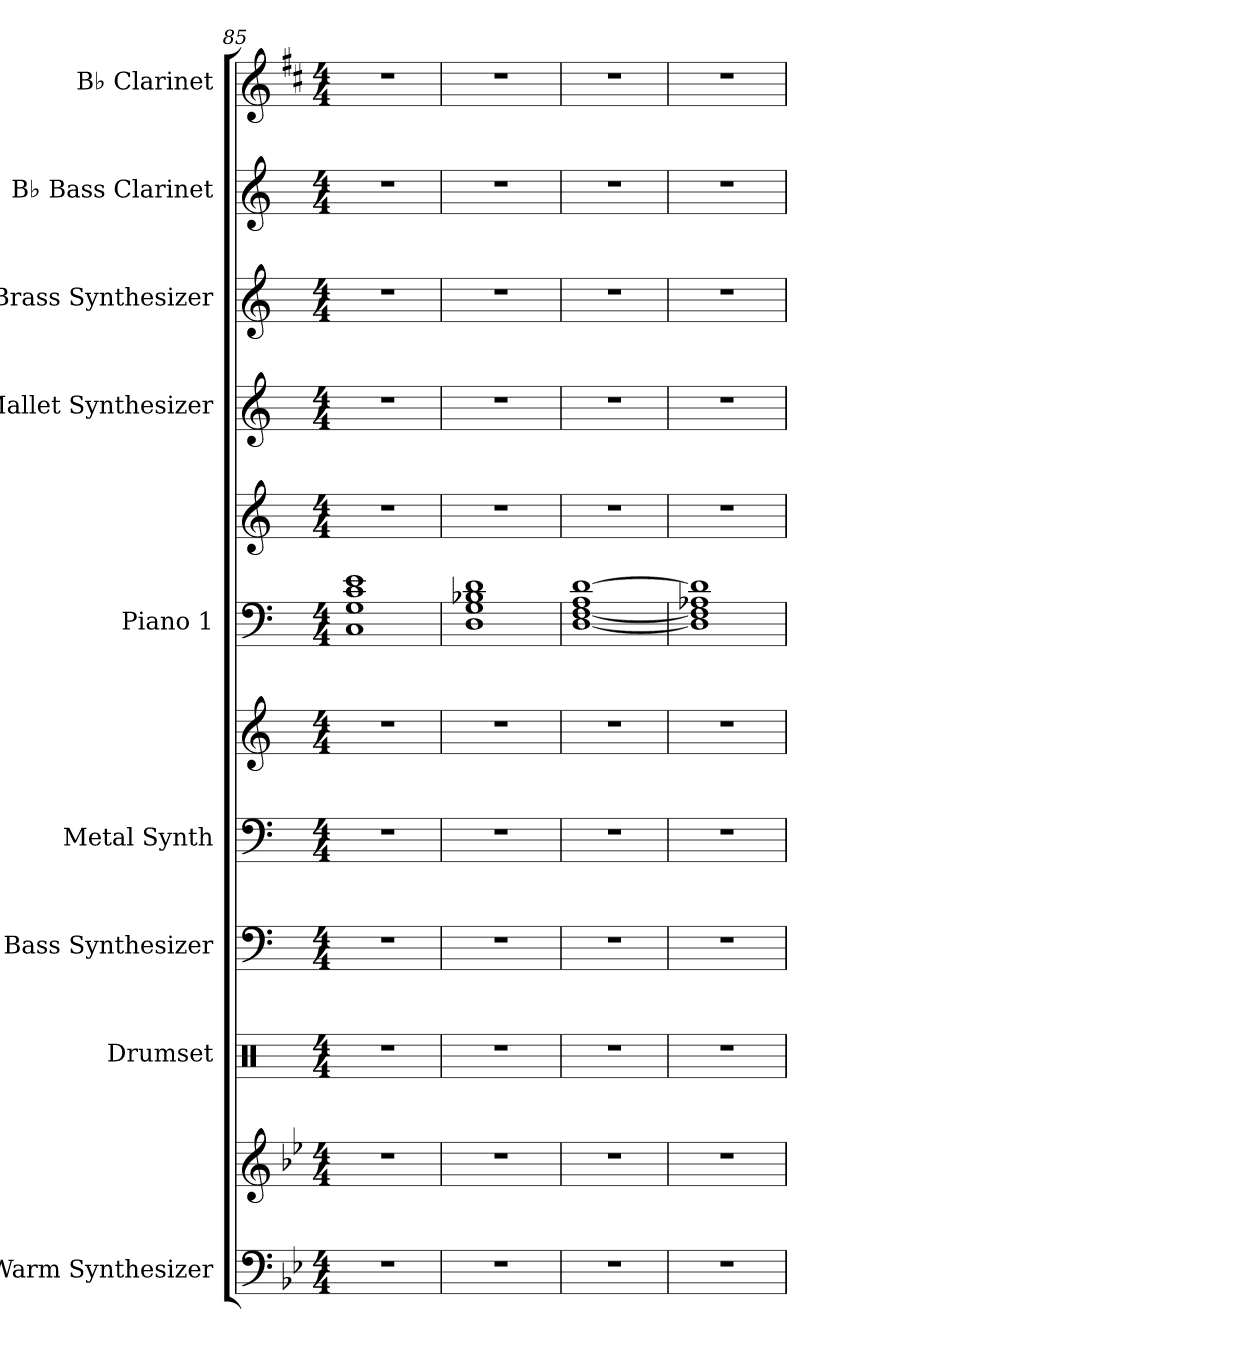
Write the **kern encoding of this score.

**kern	**kern	**kern	**kern	**kern	**kern	**kern	**kern	**kern	**kern	**kern	**kern
*part9	*part9	*part8	*part7	*part6	*part6	*part5	*part5	*part4	*part3	*part2	*part1
*staff12	*staff11	*staff10	*staff9	*staff8	*staff7	*staff6	*staff5	*staff4	*staff3	*staff2	*staff1
*I"Warm Synthesizer	*	*I"Drumset	*I"Bass Synthesizer	*I"Metal Synth	*	*I"Piano 1	*	*I"Mallet Synthesizer	*I"Brass Synthesizer	*I"B♭ Bass Clarinet	*I"B♭ Clarinet
*I'Synth.	*	*I'D. Set	*I'Bass	*I'Metal Syn.	*	*I'Pno. 1	*	*I'Mal. Syn.	*	*I'B♭ B. Cl.	*I'B♭ Cl.
*clefF4	*clefG2	*clefX	*clefF4	*clefF4	*clefG2	*clefF4	*clefG2	*clefG2	*clefG2	*clefG2	*clefG2
*	*	*	*	*	*	*	*	*	*	*ITrd8c14	*ITrd1c2
*k[b-e-]	*k[b-e-]	*k[]	*k[]	*k[]	*k[]	*k[]	*k[]	*k[]	*k[]	*k[]	*k[]
*M4/4	*M4/4	*M4/4	*M4/4	*M4/4	*M4/4	*M4/4	*M4/4	*M4/4	*M4/4	*M4/4	*M4/4
=85	=85	=85	=85	=85	=85	=85	=85	=85	=85	=85	=85
1r	1r	1r	1r	1r	1r	1C 1G 1c 1e	1r	1r	1r	1r	1r
=86	=86	=86	=86	=86	=86	=86	=86	=86	=86	=86	=86
1r	1r	1r	1r	1r	1r	1D 1G 1B-X 1d	1r	1r	1r	1r	1r
=87	=87	=87	=87	=87	=87	=87	=87	=87	=87	=87	=87
1r	1r	1r	1r	1r	1r	[1D [<1F 1A [1d	1r	1r	1r	1r	1r
=88	=88	=88	=88	=88	=88	=88	=88	=88	=88	=88	=88
1r	1r	1r	1r	1r	1r	1D] 1F] 1A-X 1d]	1r	1r	1r	1r	1r
=	=	=	=	=	=	=	=	=	=	=	=
*-	*-	*-	*-	*-	*-	*-	*-	*-	*-	*-	*-
